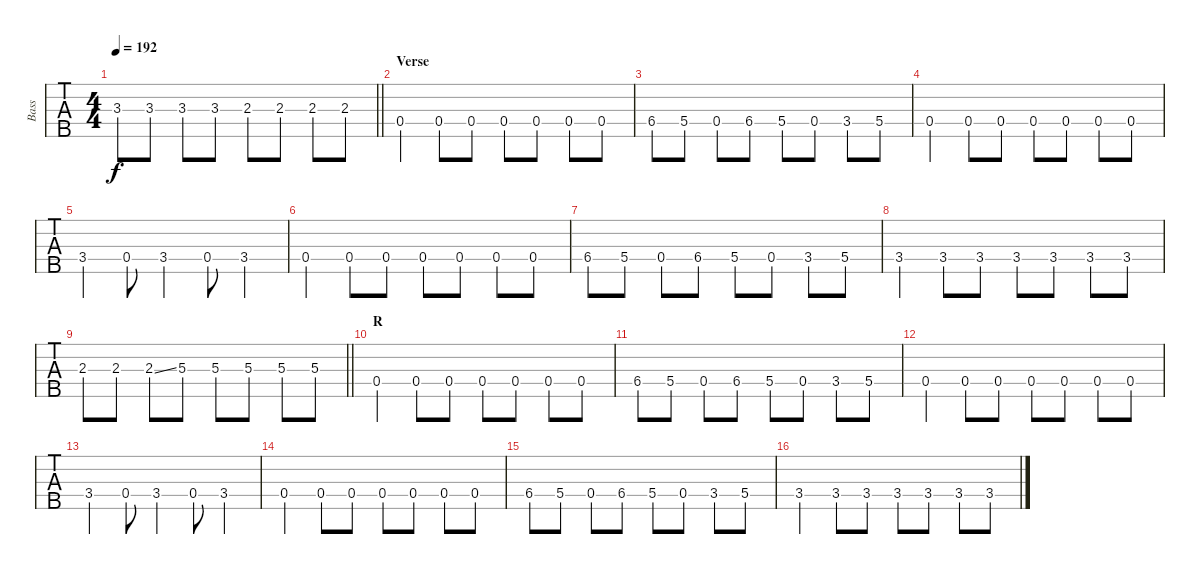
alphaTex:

\track ("Bass" "Bass") {instrument electricbassfinger}
\staff {tabs}
\tuning (G2 D2 A1 E1 B0) {hide}
\ts (4 4)
\tempo 192
\clef f4
\barLineRight lightlight
\ks c
3.3.8{dy f} 3.3.8 3.3.8 3.3.8 2.3.8 2.3.8 2.3.8 2.3.8 |
\section ("" "Verse")
0.4.4 0.4.8 0.4.8 0.4.8 0.4.8 0.4.8 0.4.8 |
6.4.8 5.4.8 0.4.8 6.4.8 5.4.8 0.4.8 3.4.8 5.4.8 |
0.4.4 0.4.8 0.4.8 0.4.8 0.4.8 0.4.8 0.4.8 |
3.4.4 0.4.8 3.4.4 0.4.8 3.4.4 |
0.4.4 0.4.8 0.4.8 0.4.8 0.4.8 0.4.8 0.4.8 |
6.4.8 5.4.8 0.4.8 6.4.8 5.4.8 0.4.8 3.4.8 5.4.8 |
3.4.4 3.4.8 3.4.8 3.4.8 3.4.8 3.4.8 3.4.8 |
\barLineRight lightlight
2.3.8 2.3.8 2.3{ss}.8 5.3.8 5.3.8 5.3.8 5.3.8 5.3.8 |
\section ("" "R")
0.4.4 0.4.8 0.4.8 0.4.8 0.4.8 0.4.8 0.4.8 |
6.4.8 5.4.8 0.4.8 6.4.8 5.4.8 0.4.8 3.4.8 5.4.8 |
0.4.4 0.4.8 0.4.8 0.4.8 0.4.8 0.4.8 0.4.8 |
3.4.4 0.4.8 3.4.4 0.4.8 3.4.4 |
0.4.4 0.4.8 0.4.8 0.4.8 0.4.8 0.4.8 0.4.8 |
6.4.8 5.4.8 0.4.8 6.4.8 5.4.8 0.4.8 3.4.8 5.4.8 |
3.4.4 3.4.8 3.4.8 3.4.8 3.4.8 3.4.8 3.4.8
